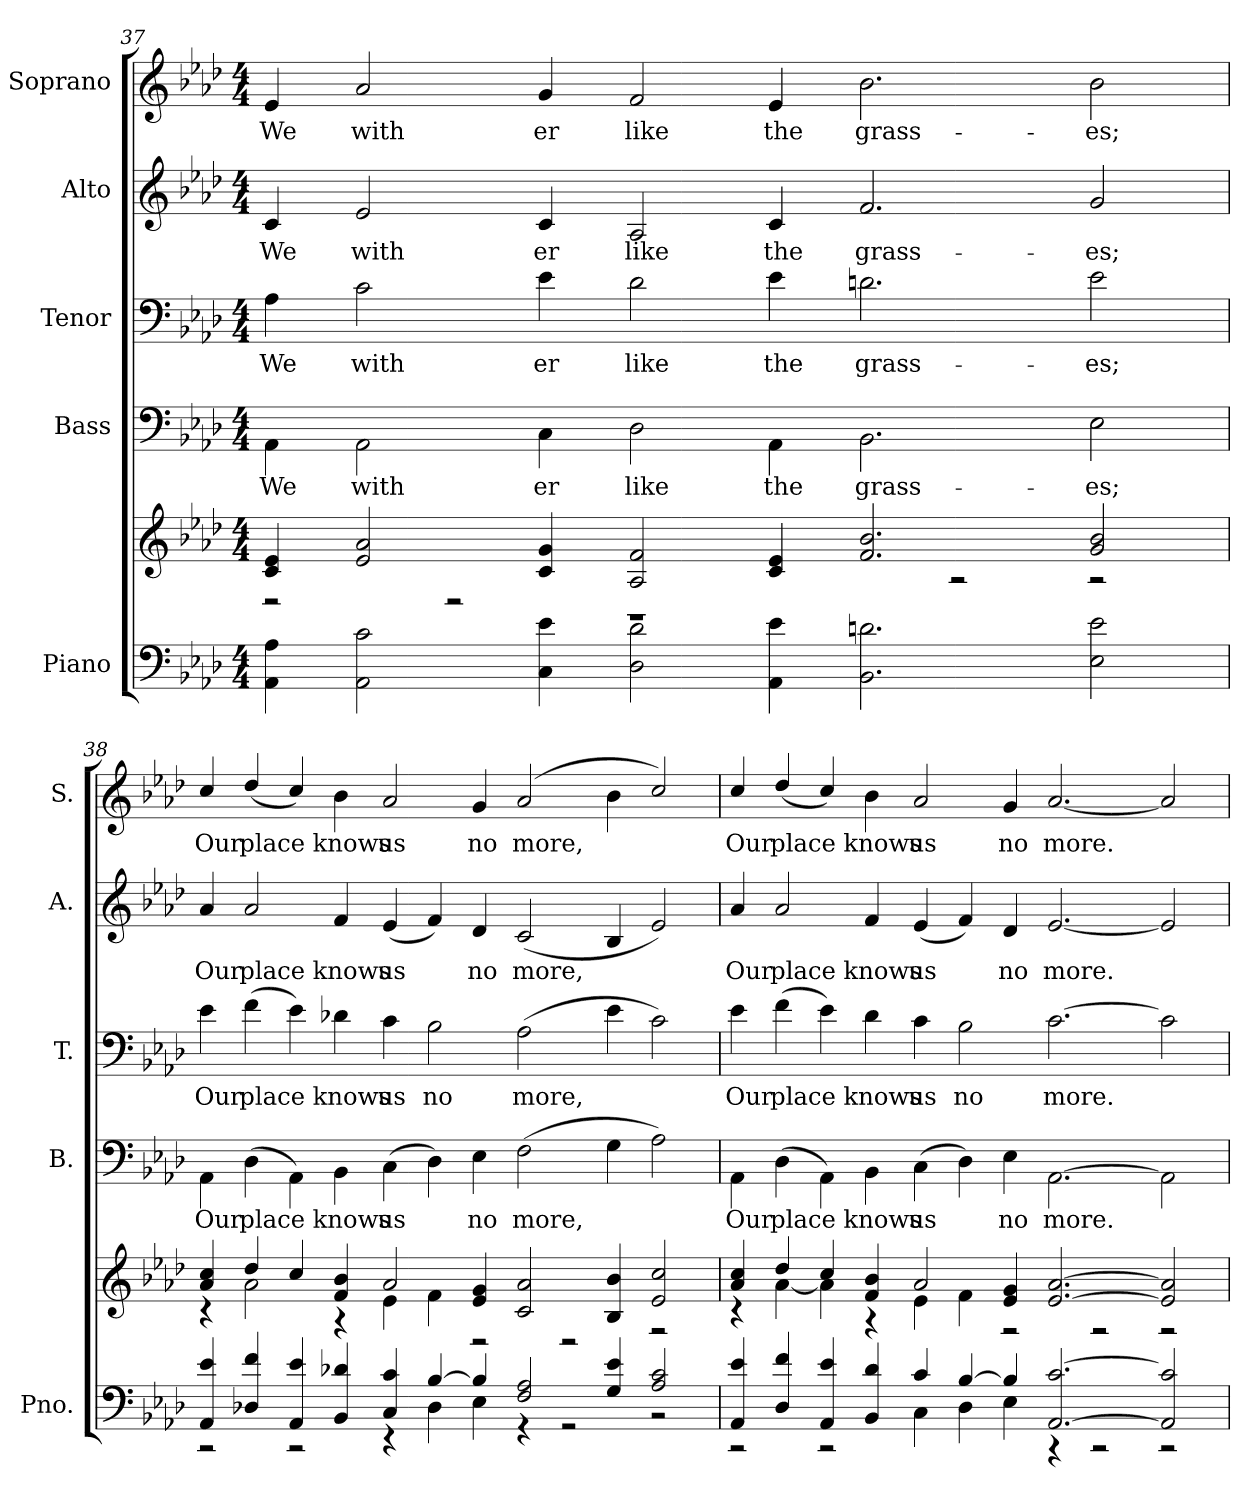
**kern	**kern	**kern	**text	**kern	**text	**kern	**text	**kern	**text
*part5	*part5	*part4	*part4	*part3	*part3	*part2	*part2	*part1	*part1
*staff6	*staff5	*staff4	*staff4	*staff3	*staff3	*staff2	*staff2	*staff1	*staff1
*I"Piano	*	*I"Bass	*	*I"Tenor	*	*I"Alto	*	*I"Soprano	*
*I'Pno.	*	*I'B.	*	*I'T.	*	*I'A.	*	*I'S.	*
*clefF4	*clefG2	*clefF4	*	*clefF4	*	*clefG2	*	*clefG2	*
*k[b-e-a-d-]	*k[b-e-a-d-]	*k[b-e-a-d-]	*	*k[b-e-a-d-]	*	*k[b-e-a-d-]	*	*k[b-e-a-d-]	*
*A-:	*A-:	*A-:	*	*A-:	*	*A-:	*	*A-:	*
*M4/4	*M4/4	*M4/4	*	*M4/4	*	*M4/4	*	*M4/4	*
=37	=37	=37	=37	=37	=37	=37	=37	=37	=37
*	*^	*	*	*	*	*	*	*	*
!	!	!	!	!LO:LY:b:color=#000000	!	!	!	!	!	!
!	!	!	!	!	!	!LO:LY:b:color=#000000	!	!	!	!
!	!	!	!	!	!	!	!	!LO:LY:b:color=#000000	!	!
!	!	!	!	!	!	!	!	!	!	!LO:LY:b:color=#000000
4AA-i\ 4A-i	4ci/ 4e-i	2r	4AA-i\	We	4A-i\	We	4ci/	We	4e-i/	We
!	!	!	!	!LO:LY:b:color=#000000	!	!	!	!	!	!
!	!	!	!	!	!	!LO:LY:b:color=#000000	!	!	!	!
!	!	!	!	!	!	!	!	!LO:LY:b:color=#000000	!	!
!	!	!	!	!	!	!	!	!	!	!LO:LY:b:color=#000000
2AA-i\ 2ci	2e-i/ 2a-i	.	2AA-i\	with	2ci\	with	2e-i/	with	2a-i/	with
.	.	2r	.	.	.	.	.	.	.	.
!	!	!	!	!LO:LY:b:color=#000000	!	!	!	!	!	!
!	!	!	!	!	!	!LO:LY:b:color=#000000	!	!	!	!
!	!	!	!	!	!	!	!	!LO:LY:b:color=#000000	!	!
!	!	!	!	!	!	!	!	!	!	!LO:LY:b:color=#000000
4Ci\ 4e-i	4ci/ 4gi	.	4Ci\	er	4e-i\	er	4ci/	er	4gi/	er
!	!	!	!	!LO:LY:b:color=#000000	!	!	!	!	!	!
!	!	!	!	!	!	!LO:LY:b:color=#000000	!	!	!	!
!	!	!	!	!	!	!	!	!LO:LY:b:color=#000000	!	!
!	!	!	!	!	!	!	!	!	!	!LO:LY:b:color=#000000
2D-i\ 2d-i	2A-i/ 2fi	1r	2D-i\	like	2d-i\	like	2A-i/	like	2fi/	like
!	!	!	!	!LO:LY:b:color=#000000	!	!	!	!	!	!
!	!	!	!	!	!	!LO:LY:b:color=#000000	!	!	!	!
!	!	!	!	!	!	!	!	!LO:LY:b:color=#000000	!	!
!	!	!	!	!	!	!	!	!	!	!LO:LY:b:color=#000000
4AA-i\ 4e-i	4ci/ 4e-i	.	4AA-i\	the	4e-i\	the	4ci/	the	4e-i/	the
!	!	!	!	!LO:LY:b:color=#000000	!	!	!	!	!	!
!	!	!	!	!	!	!LO:LY:b:color=#000000	!	!	!	!
!	!	!	!	!	!	!	!	!LO:LY:b:color=#000000	!	!
!	!	!	!	!	!	!	!	!	!	!LO:LY:b:color=#000000
2.BB-i\ 2.dni	2.fi/ 2.b-i	.	2.BB-i\	grass-	2.dni\	grass-	2.fi/	grass-	2.b-i\	grass-
.	.	2r	.	.	.	.	.	.	.	.
!	!	!	!	!LO:LY:b:color=#000000	!	!	!	!	!	!
!	!	!	!	!	!	!LO:LY:b:color=#000000	!	!	!	!
!	!	!	!	!	!	!	!	!LO:LY:b:color=#000000	!	!
!	!	!	!	!	!	!	!	!	!	!LO:LY:b:color=#000000
2E-i\ 2e-i	2gi/ 2b-i	2r	2E-i\	-es;	2e-i\	-es;	2gi/	-es;	2b-i\	-es;
!!LO:PB:g=z
=38	=38	=38	=38	=38	=38	=38	=38	=38	=38	=38
*^	*	*	*	*	*	*	*	*	*	*
!	!	!	!	!	!LO:LY:b:color=#000000	!	!	!	!	!	!
!	!	!	!	!	!	!	!LO:LY:b:color=#000000	!	!	!	!
!	!	!	!	!	!	!	!	!	!LO:LY:b:color=#000000	!	!
!	!	!	!	!	!	!	!	!	!	!	!LO:LY:b:color=#000000
4AA-i/ 4e-i	2r	4a-i/ 4cci	4r	4AA-i\	Our	4e-i\	Our	4a-i/	Our	4cci/	Our
!	!	!	!	!	!LO:LY:b:color=#000000	!	!	!	!	!	!
!	!	!	!	!	!	!	!LO:LY:b:color=#000000	!	!	!	!
!	!	!	!	!	!	!	!	!	!LO:LY:b:color=#000000	!	!
!	!	!	!	!	!	!	!	!	!	!	!LO:LY:b:color=#000000
4D-Xi/ 4fi	.	4dd-i/	2a-i\	(4D-i\	place	(4fi\	place	2a-i/	place	(4dd-i/	place
4AA-i/ 4e-i	2r	4cci/	.	4AA-i\)	.	4e-i\)	.	.	.	4cci/)	.
!	!	!	!	!	!LO:LY:b:color=#000000	!	!	!	!	!	!
!	!	!	!	!	!	!	!LO:LY:b:color=#000000	!	!	!	!
!	!	!	!	!	!	!	!	!	!LO:LY:b:color=#000000	!	!
!	!	!	!	!	!	!	!	!	!	!	!LO:LY:b:color=#000000
4BB-i/ 4d-Xi	.	4fi/ 4b-i	4r	4BB-i\	knows	4d-Xi\	knows	4fi/	knows	4b-i\	knows
!	!	!	!	!	!LO:LY:b:color=#000000	!	!	!	!	!	!
!	!	!	!	!	!	!	!LO:LY:b:color=#000000	!	!	!	!
!	!	!	!	!	!	!	!	!	!LO:LY:b:color=#000000	!	!
!	!	!	!	!	!	!	!	!	!	!	!LO:LY:b:color=#000000
4Ci/ 4ci	4r	2a-i/	4e-i\	(4Ci\	us	4ci\	us	(4e-i/	us	2a-i/	us
!	!	!	!	!	!	!	!LO:LY:b:color=#000000	!	!	!	!
[>4B-i/	4D-i\	.	4fi\	4D-i\)	.	2B-i\	no	4fi/)	.	.	.
!	!	!	!	!	!LO:LY:b:color=#000000	!	!	!	!	!	!
!	!	!	!	!	!	!	!	!	!LO:LY:b:color=#000000	!	!
!	!	!	!	!	!	!	!	!	!	!	!LO:LY:b:color=#000000
4B-i/]	4E-i\	4e-i/ 4gi	2r	4E-i\	no	.	.	4d-i/	no	4gi/	no
!	!	!	!	!	!LO:LY:b:color=#000000	!	!	!	!	!	!
!	!	!	!	!	!	!	!LO:LY:b:color=#000000	!	!	!	!
!	!	!	!	!	!	!	!	!	!LO:LY:b:color=#000000	!	!
!	!	!	!	!	!	!	!	!	!	!	!LO:LY:b:color=#000000
2Fi/ 2A-i	4r	2ci/ 2a-i	.	(2Fi\	more,	(2A-i\	more,	(2ci/	more,	(2a-i/	more,
.	2r	.	2r	.	.	.	.	.	.	.	.
4Gi/ 4e-i	.	4B-i/ 4b-i	.	4Gi\	.	4e-i\	.	4B-i/	.	4b-i\	.
2A-i/ 2ci	2r	2e-i/ 2cci	2r	2A-i\)	.	2ci\)	.	2e-i/)	.	2cci/)	.
=39	=39	=39	=39	=39	=39	=39	=39	=39	=39	=39	=39
!	!	!	!	!	!LO:LY:b:color=#000000	!	!	!	!	!	!
!	!	!	!	!	!	!	!LO:LY:b:color=#000000	!	!	!	!
!	!	!	!	!	!	!	!	!	!LO:LY:b:color=#000000	!	!
!	!	!	!	!	!	!	!	!	!	!	!LO:LY:b:color=#000000
4AA-i/ 4e-i	2r	4a-i/ 4cci	4r	4AA-i\	Our	4e-i\	Our	4a-i/	Our	4cci/	Our
!	!	!	!	!	!LO:LY:b:color=#000000	!	!	!	!	!	!
!	!	!	!	!	!	!	!LO:LY:b:color=#000000	!	!	!	!
!	!	!	!	!	!	!	!	!	!LO:LY:b:color=#000000	!	!
!	!	!	!	!	!	!	!	!	!	!	!LO:LY:b:color=#000000
4D-i/ 4fi	.	4dd-i/	[<4a-i\	(4D-i\	place	(4fi\	place	2a-i/	place	(4dd-i/	place
4AA-i/ 4e-i	2r	4cci/	4a-i\]	4AA-i\)	.	4e-i\)	.	.	.	4cci/)	.
!	!	!	!	!	!LO:LY:b:color=#000000	!	!	!	!	!	!
!	!	!	!	!	!	!	!LO:LY:b:color=#000000	!	!	!	!
!	!	!	!	!	!	!	!	!	!LO:LY:b:color=#000000	!	!
!	!	!	!	!	!	!	!	!	!	!	!LO:LY:b:color=#000000
4BB-i/ 4d-i	.	4fi/ 4b-i	4r	4BB-i\	knows	4d-i\	knows	4fi/	knows	4b-i\	knows
!	!	!	!	!	!LO:LY:b:color=#000000	!	!	!	!	!	!
!	!	!	!	!	!	!	!LO:LY:b:color=#000000	!	!	!	!
!	!	!	!	!	!	!	!	!	!LO:LY:b:color=#000000	!	!
!	!	!	!	!	!	!	!	!	!	!	!LO:LY:b:color=#000000
4ci/	4Ci\	2a-i/	4e-i\	(4Ci\	us	4ci\	us	(4e-i/	us	2a-i/	us
!	!	!	!	!	!	!	!LO:LY:b:color=#000000	!	!	!	!
[>4B-i/	4D-i\	.	4fi\	4D-i\)	.	2B-i\	no	4fi/)	.	.	.
!	!	!	!	!	!LO:LY:b:color=#000000	!	!	!	!	!	!
!	!	!	!	!	!	!	!	!	!LO:LY:b:color=#000000	!	!
!	!	!	!	!	!	!	!	!	!	!	!LO:LY:b:color=#000000
4B-i/]	4E-i\	4e-i/ 4gi	2r	4E-i\	no	.	.	4d-i/	no	4gi/	no
!	!	!	!	!	!LO:LY:b:color=#000000	!	!	!	!	!	!
!	!	!	!	!	!	!	!LO:LY:b:color=#000000	!	!	!	!
!	!	!	!	!	!	!	!	!	!LO:LY:b:color=#000000	!	!
!	!	!	!	!	!	!	!	!	!	!	!LO:LY:b:color=#000000
[>2.AA-i/ [>2.ci	4r	[>2.e-i/ [>2.a-i	.	[>2.AA-i\	more.	[>2.ci\	more.	[<2.e-i/	more.	[<2.a-i/	more.
.	2r	.	2r	.	.	.	.	.	.	.	.
2AA-i/] 2ci]	2r	2e-i/] 2a-i]	2r	2AA-i\]	.	2ci\]	.	2e-i/]	.	2a-i/]	.
*v	*v	*	*	*	*	*	*	*	*	*	*
*	*v	*v	*	*	*	*	*	*	*	*
=	=	=	=	=	=	=	=	=	=
*-	*-	*-	*-	*-	*-	*-	*-	*-	*-
